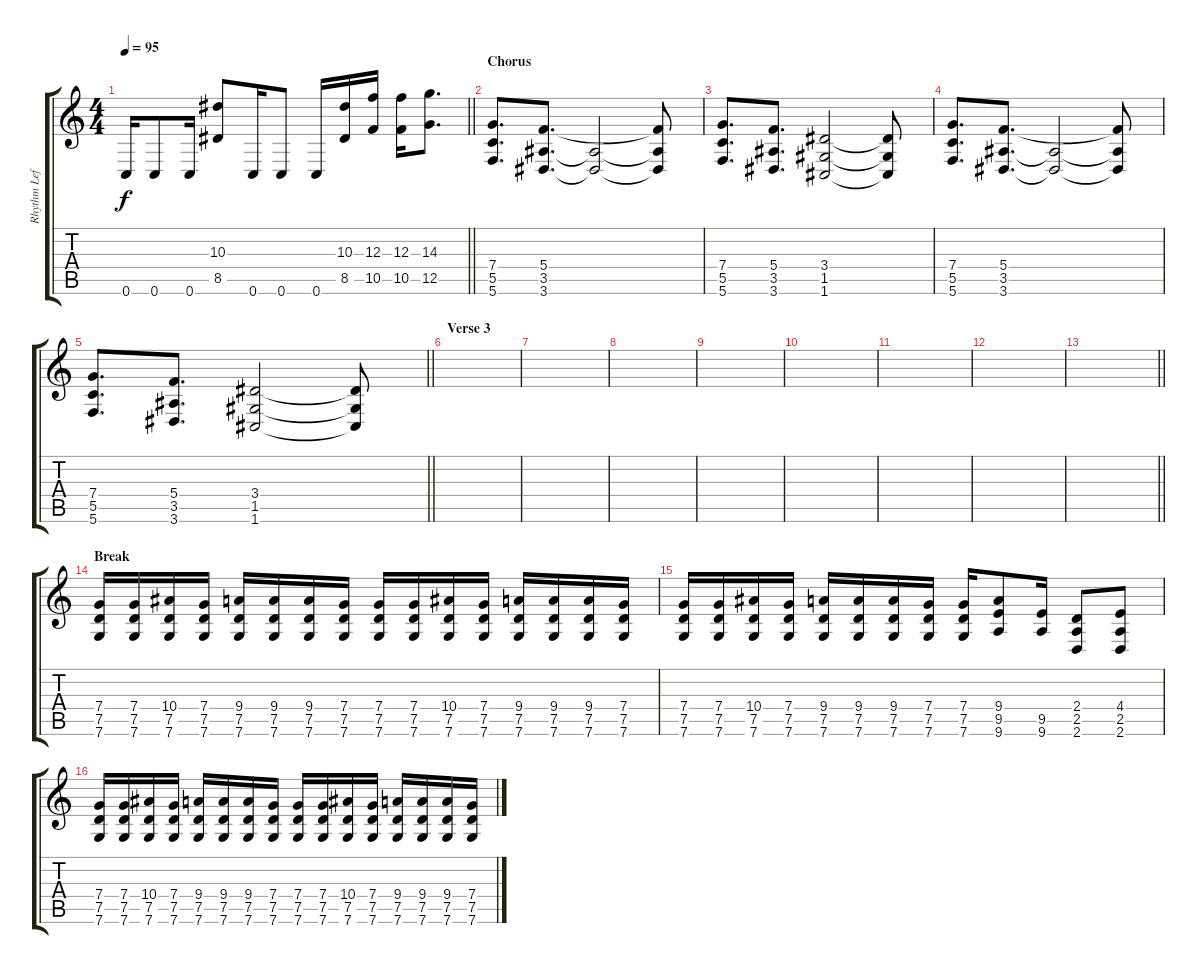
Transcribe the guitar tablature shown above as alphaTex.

\track ("Rhythm Left" "Rhythm Lef") {instrument distortionguitar}
\staff {score tabs}
\tuning (D4 A3 F3 C3 G2 C2) {hide}
\ts (4 4)
\tempo 95
\clef g2
\barLineRight lightlight
\ks c
0.6.16{dy f} 0.6.8 0.6.16 (10.3 8.5).8 0.6.16 0.6.8 0.6.16 (10.3 8.5).16 (12.3 10.5).16 (12.3 10.5).16 (14.3 12.5).8{d} |
\section ("" "Chorus")
(7.4 5.5 5.6).8{d} (5.4 3.5 3.6).8{d} (3.5{t} 3.6{t}).2 (5.4{t} 3.5{t} 3.6{t}).8 |
(7.4 5.5 5.6).8{d} (5.4 3.5 3.6).8{d} (3.4 1.5 1.6).2 (3.4{t} 1.5{t} 1.6{t}).8 |
(7.4 5.5 5.6).8{d} (5.4 3.5 3.6).8{d} (3.5{t} 3.6{t}).2 (5.4{t} 3.5{t} 3.6{t}).8 |
\barLineRight lightlight
(7.4 5.5 5.6).8{d} (5.4 3.5 3.6).8{d} (3.4 1.5 1.6).2 (3.4{t} 1.5{t} 1.6{t}).8 |
\section ("" "Verse 3")
|
|
|
|
|
|
|
\barLineRight lightlight
|
\section ("" "Break")
(7.4 7.5 7.6).16 (7.4 7.5 7.6).16 (10.4 7.5 7.6).16 (7.4 7.5 7.6).16 (9.4 7.5 7.6).16 (9.4 7.5 7.6).16 (9.4 7.5 7.6).16 (7.4 7.5 7.6).16 (7.4 7.5 7.6).16 (7.4 7.5 7.6).16 (10.4 7.5 7.6).16 (7.4 7.5 7.6).16 (9.4 7.5 7.6).16 (9.4 7.5 7.6).16 (9.4 7.5 7.6).16 (7.4 7.5 7.6).16 |
(7.4 7.5 7.6).16 (7.4 7.5 7.6).16 (10.4 7.5 7.6).16 (7.4 7.5 7.6).16 (9.4 7.5 7.6).16 (9.4 7.5 7.6).16 (9.4 7.5 7.6).16 (7.4 7.5 7.6).16 (7.4 7.5 7.6).16 (9.4 9.5 9.6).8 (9.5 9.6).16 (2.4 2.5 2.6).8 (4.4 2.5 2.6).8 |
(7.4 7.5 7.6).16 (7.4 7.5 7.6).16 (10.4 7.5 7.6).16 (7.4 7.5 7.6).16 (9.4 7.5 7.6).16 (9.4 7.5 7.6).16 (9.4 7.5 7.6).16 (7.4 7.5 7.6).16 (7.4 7.5 7.6).16 (7.4 7.5 7.6).16 (10.4 7.5 7.6).16 (7.4 7.5 7.6).16 (9.4 7.5 7.6).16 (9.4 7.5 7.6).16 (9.4 7.5 7.6).16 (7.4 7.5 7.6).16
